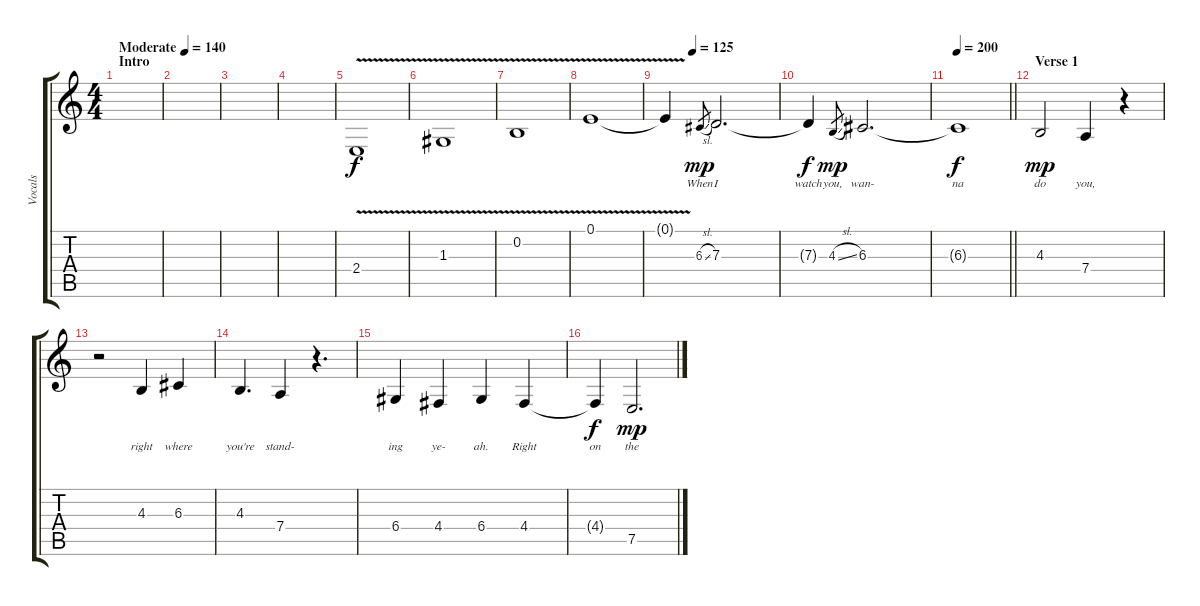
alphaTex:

\track ("Vocals" "Vocals") {mute instrument cello}
\staff {score tabs}
\tuning (E4 B3 G3 D3 A2 E2) {hide}
\ts (4 4)
\section ("" "Intro")
\tempo (140 "Moderate")
\clef g2
\ks c
|
|
|
|
2.4{v}.1 |
1.3{v}.1 |
0.2{v}.1 |
0.1{v}.1 |
\tempo (125 0.25)
0.1{t}.4{lyrics (0 "") lyrics (1 "") lyrics (2 "") lyrics (3 "") lyrics (4 "")} 6.3{sl}.8{lyrics (0 "When") lyrics (1 "") lyrics (2 "") lyrics (3 "") lyrics (4 "") gr dy mp} 7.3.2{d lyrics (0 "I") lyrics (1 "") lyrics (2 "") lyrics (3 "") lyrics (4 "")} |
7.3{t}.4{lyrics (0 "watch") lyrics (1 "") lyrics (2 "") lyrics (3 "") lyrics (4 "") dy f} 4.3{sl}.8{lyrics (0 "you,") lyrics (1 "") lyrics (2 "") lyrics (3 "") lyrics (4 "") gr dy mp} 6.3.2{d lyrics (0 "wan-") lyrics (1 "") lyrics (2 "") lyrics (3 "") lyrics (4 "")} |
\tempo 200
\barLineRight lightlight
6.3{t}.1{lyrics (0 "na") lyrics (1 "") lyrics (2 "") lyrics (3 "") lyrics (4 "") dy f} |
\section ("" "Verse 1")
4.3.2{lyrics (0 "do") lyrics (1 "") lyrics (2 "") lyrics (3 "") lyrics (4 "") dy mp} 7.4.4{lyrics (0 "you,") lyrics (1 "") lyrics (2 "") lyrics (3 "") lyrics (4 "")} r.4 |
r.2 4.3.4{lyrics (0 "right") lyrics (1 "") lyrics (2 "") lyrics (3 "") lyrics (4 "")} 6.3.4{lyrics (0 "where") lyrics (1 "") lyrics (2 "") lyrics (3 "") lyrics (4 "")} |
4.3.4{d lyrics (0 "you're") lyrics (1 "") lyrics (2 "") lyrics (3 "") lyrics (4 "")} 7.4.4{lyrics (0 "stand-") lyrics (1 "") lyrics (2 "") lyrics (3 "") lyrics (4 "")} r.4{d} |
6.4.4{lyrics (0 "ing") lyrics (1 "") lyrics (2 "") lyrics (3 "") lyrics (4 "")} 4.4.4{lyrics (0 "ye-") lyrics (1 "") lyrics (2 "") lyrics (3 "") lyrics (4 "")} 6.4.4{lyrics (0 "ah.") lyrics (1 "") lyrics (2 "") lyrics (3 "") lyrics (4 "")} 4.4.4{lyrics (0 "Right") lyrics (1 "") lyrics (2 "") lyrics (3 "") lyrics (4 "")} |
4.4{t}.4{lyrics (0 "on") lyrics (1 "") lyrics (2 "") lyrics (3 "") lyrics (4 "") dy f} 7.5.2{d lyrics (0 "the") lyrics (1 "") lyrics (2 "") lyrics (3 "") lyrics (4 "") dy mp}
